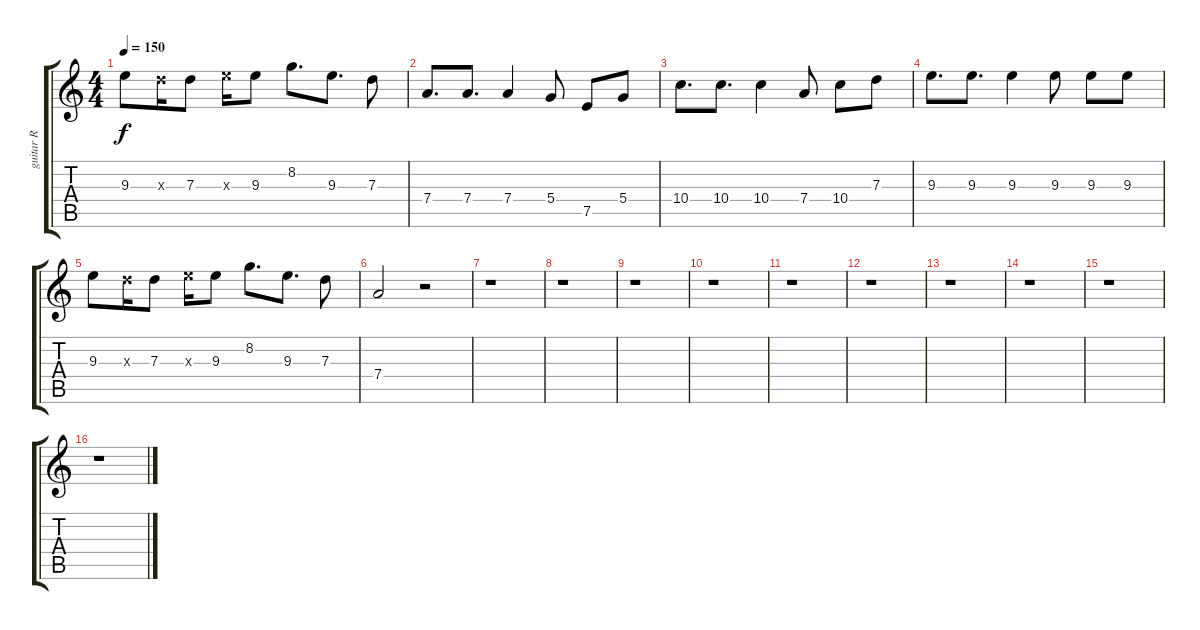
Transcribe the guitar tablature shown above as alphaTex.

\track ("guitar R" "guitar R") {instrument overdrivenguitar}
\staff {score tabs}
\tuning (E4 B3 G3 D3 A2 E2) {hide}
\ts (4 4)
\tempo 150
\clef g2
\ks c
9.3.8{dy f} 7.3{x}.16 7.3.8 9.3{x}.16 9.3.8 8.2.8{d} 9.3.8{d} 7.3.8 |
7.4.8{d} 7.4.8{d} 7.4.4 5.4.8 7.5.8 5.4.8 |
10.4.8{d} 10.4.8{d} 10.4.4 7.4.8 10.4.8 7.3.8 |
9.3.8{d} 9.3.8{d} 9.3.4 9.3.8 9.3.8 9.3.8 |
9.3.8 7.3{x}.16 7.3.8 9.3{x}.16 9.3.8 8.2.8{d} 9.3.8{d} 7.3.8 |
7.4.2 r.2 |
r.1 |
r.1 |
r.1 |
r.1 |
r.1 |
r.1 |
r.1 |
r.1 |
r.1 |
r.1
